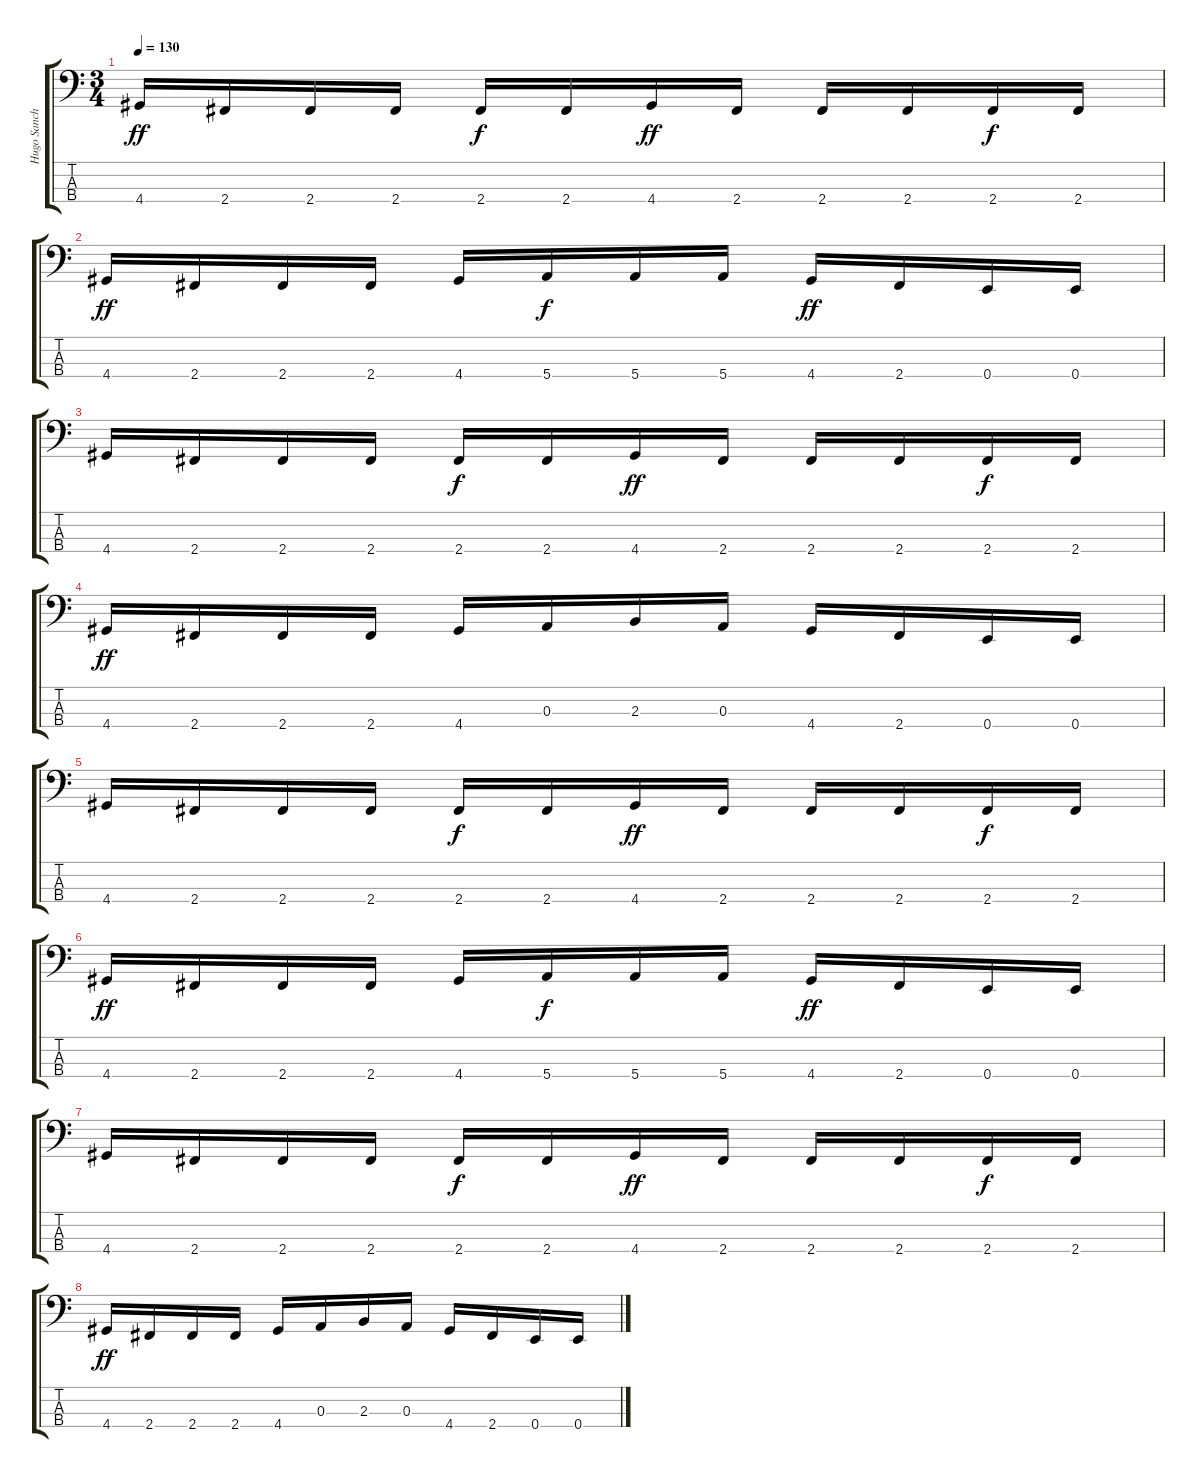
\track ("Hugo Sanchez" "Hugo Sanch") {instrument electricbassfinger}
\staff {score tabs}
\tuning (G2 D2 A1 E1) {hide}
\ts (3 4)
\tempo 130
\clef f4
\ks c
4.4.16{dy ff} 2.4.16 2.4.16 2.4.16 2.4.16{dy f} 2.4.16 4.4.16{dy ff} 2.4.16 2.4.16 2.4.16 2.4.16{dy f} 2.4.16 |
4.4.16{dy ff} 2.4.16 2.4.16 2.4.16 4.4.16 5.4.16{dy f} 5.4.16 5.4.16 4.4.16{dy ff} 2.4.16 0.4.16 0.4.16 |
4.4.16 2.4.16 2.4.16 2.4.16 2.4.16{dy f} 2.4.16 4.4.16{dy ff} 2.4.16 2.4.16 2.4.16 2.4.16{dy f} 2.4.16 |
4.4.16{dy ff} 2.4.16 2.4.16 2.4.16 4.4.16 0.3.16 2.3.16 0.3.16 4.4.16 2.4.16 0.4.16 0.4.16 |
4.4.16 2.4.16 2.4.16 2.4.16 2.4.16{dy f} 2.4.16 4.4.16{dy ff} 2.4.16 2.4.16 2.4.16 2.4.16{dy f} 2.4.16 |
4.4.16{dy ff} 2.4.16 2.4.16 2.4.16 4.4.16 5.4.16{dy f} 5.4.16 5.4.16 4.4.16{dy ff} 2.4.16 0.4.16 0.4.16 |
4.4.16 2.4.16 2.4.16 2.4.16 2.4.16{dy f} 2.4.16 4.4.16{dy ff} 2.4.16 2.4.16 2.4.16 2.4.16{dy f} 2.4.16 |
4.4.16{dy ff} 2.4.16 2.4.16 2.4.16 4.4.16 0.3.16 2.3.16 0.3.16 4.4.16 2.4.16 0.4.16 0.4.16
